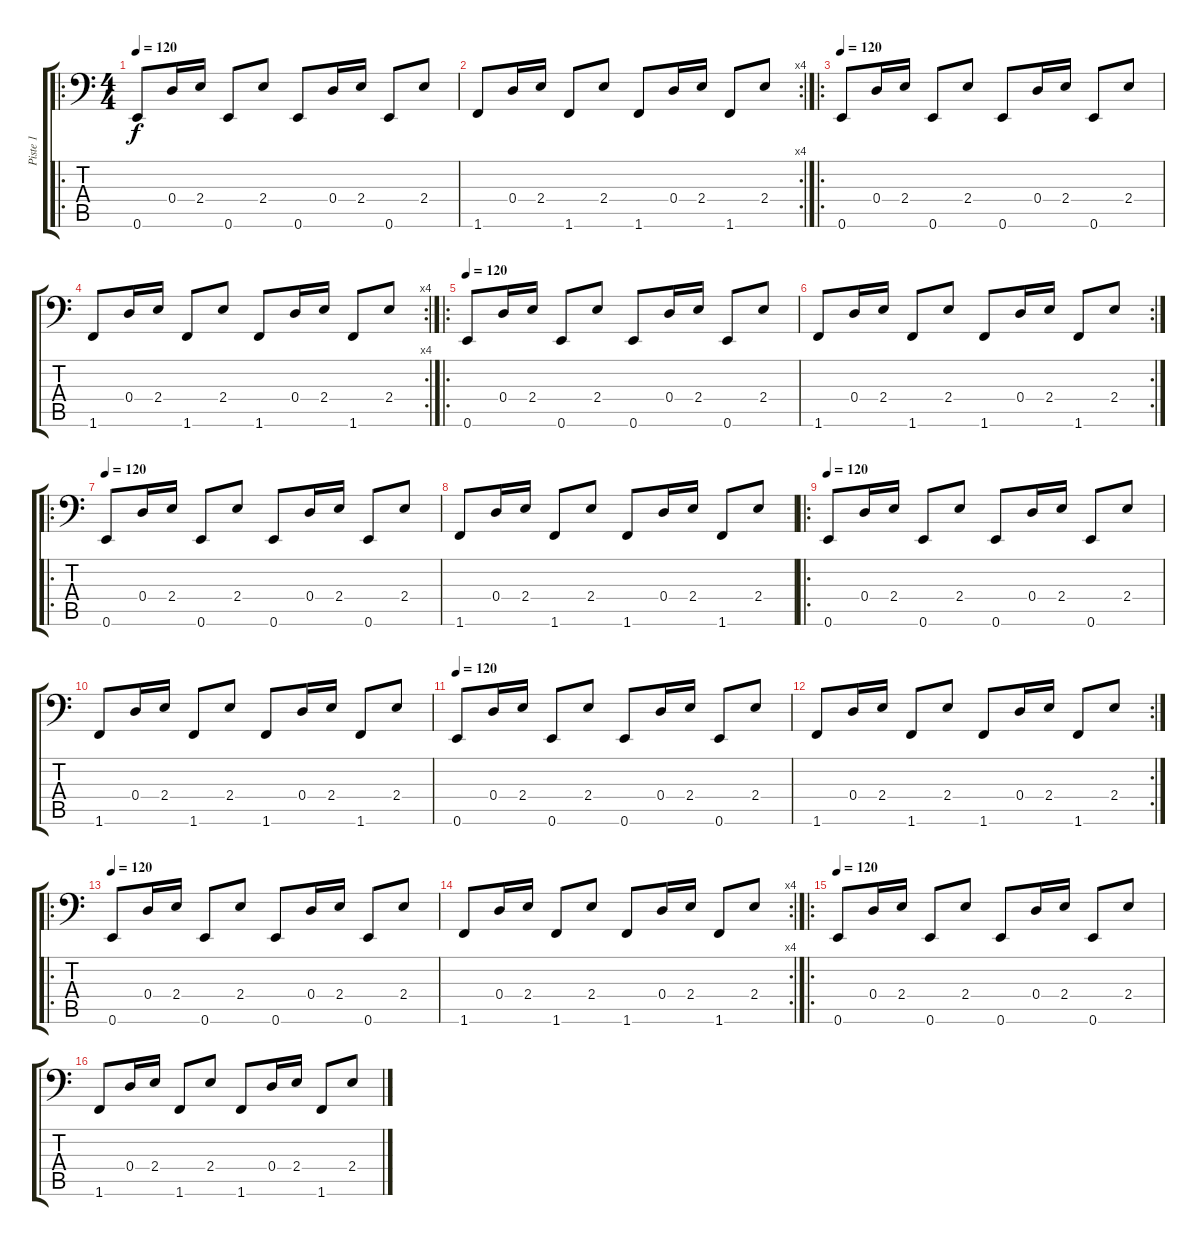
\track ("Piste 1" "Piste 1") {instrument slapbass1}
\staff {score tabs}
\tuning (E3 B2 G2 D2 A1 E1) {hide}
\ro
\ts (4 4)
\tempo 120
\clef f4
\ks c
0.6.8{dy f instrument slapbass1} 0.4.16 2.4.16 0.6.8 2.4.8 0.6.8 0.4.16 2.4.16 0.6.8 2.4.8 |
\rc 4
1.6.8 0.4.16 2.4.16 1.6.8 2.4.8 1.6.8 0.4.16 2.4.16 1.6.8 2.4.8 |
\ro
\tempo 120
0.6.8 0.4.16 2.4.16 0.6.8 2.4.8 0.6.8 0.4.16 2.4.16 0.6.8 2.4.8 |
\rc 4
1.6.8 0.4.16 2.4.16 1.6.8 2.4.8 1.6.8 0.4.16 2.4.16 1.6.8 2.4.8 |
\ro
\tempo 120
0.6.8 0.4.16 2.4.16 0.6.8 2.4.8 0.6.8 0.4.16 2.4.16 0.6.8 2.4.8 |
\rc 2
1.6.8 0.4.16 2.4.16 1.6.8 2.4.8 1.6.8 0.4.16 2.4.16 1.6.8 2.4.8 |
\ro
\tempo 120
0.6.8 0.4.16 2.4.16 0.6.8 2.4.8 0.6.8 0.4.16 2.4.16 0.6.8 2.4.8 |
1.6.8 0.4.16 2.4.16 1.6.8 2.4.8 1.6.8 0.4.16 2.4.16 1.6.8 2.4.8 |
\ro
\tempo 120
0.6.8 0.4.16 2.4.16 0.6.8 2.4.8 0.6.8 0.4.16 2.4.16 0.6.8 2.4.8 |
1.6.8 0.4.16 2.4.16 1.6.8 2.4.8 1.6.8 0.4.16 2.4.16 1.6.8 2.4.8 |
\tempo 120
0.6.8 0.4.16 2.4.16 0.6.8 2.4.8 0.6.8 0.4.16 2.4.16 0.6.8 2.4.8 |
\rc 2
1.6.8 0.4.16 2.4.16 1.6.8 2.4.8 1.6.8 0.4.16 2.4.16 1.6.8 2.4.8 |
\ro
\tempo 120
0.6.8 0.4.16 2.4.16 0.6.8 2.4.8 0.6.8 0.4.16 2.4.16 0.6.8 2.4.8 |
\rc 4
1.6.8 0.4.16 2.4.16 1.6.8 2.4.8 1.6.8 0.4.16 2.4.16 1.6.8 2.4.8 |
\ro
\tempo 120
0.6.8 0.4.16 2.4.16 0.6.8 2.4.8 0.6.8 0.4.16 2.4.16 0.6.8 2.4.8 |
1.6.8 0.4.16 2.4.16 1.6.8 2.4.8 1.6.8 0.4.16 2.4.16 1.6.8 2.4.8
